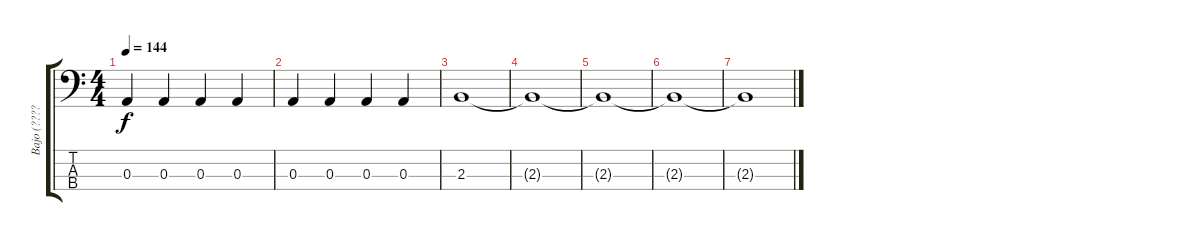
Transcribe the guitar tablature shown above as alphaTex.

\track ("Bajo (????)" "Bajo (????") {instrument electricbassfinger}
\staff {score tabs}
\tuning (G2 D2 A1 E1) {hide}
\ts (4 4)
\tempo 144
\clef f4
\ks c
0.3.4{dy f} 0.3.4 0.3.4 0.3.4 |
0.3.4 0.3.4 0.3.4 0.3.4 |
2.3.1 |
2.3{t}.1 |
2.3{t}.1 |
2.3{t}.1 |
2.3{t}.1
